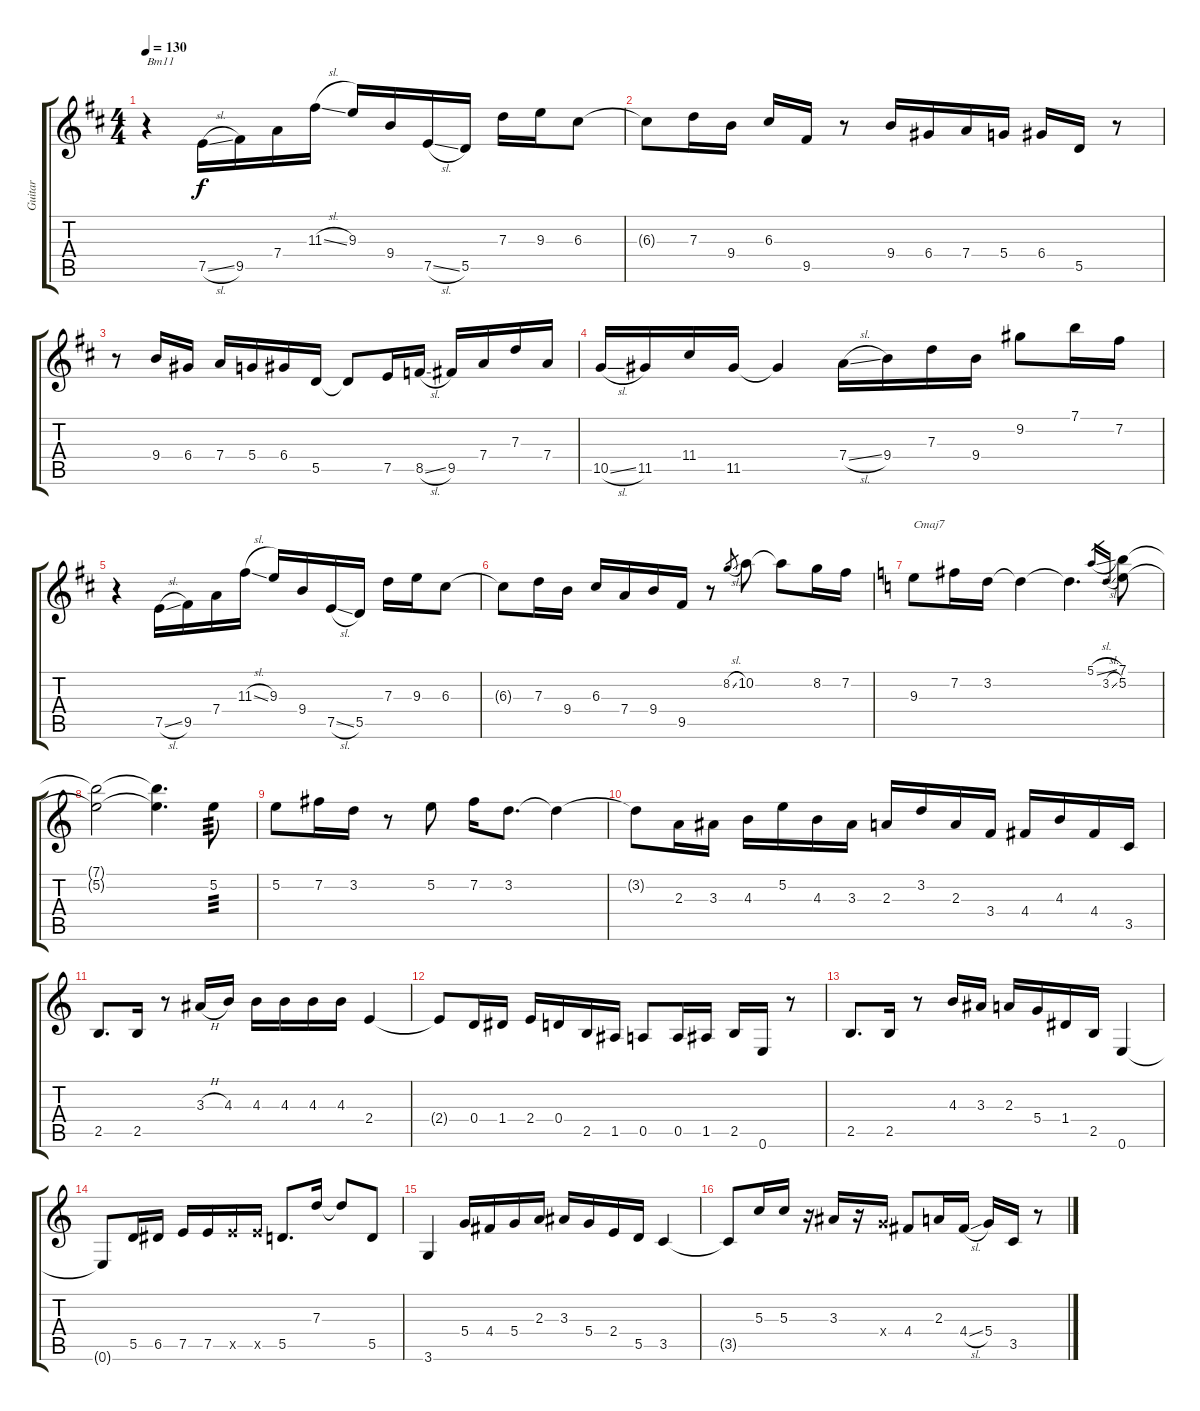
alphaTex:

\track ("Guitar" "Guitar") {instrument electricguitarjazz}
\staff {score tabs}
\tuning (E4 B3 G3 D3 A2 E2) {hide}
\ts (4 4)
\tempo 130
\clef g2
\ks d
r.4{txt "Bm11" dy f} 7.5{sl}.16 9.5.16 7.4.16 11.3{sl}.16 9.3.16 9.4.16 7.5{sl}.16 5.5.16 7.3.16 9.3.16 6.3.8 |
6.3{t}.8 7.3.16 9.4.16 6.3.16 9.5.16 r.8 9.4.16 6.4.16 7.4.16 5.4.16 6.4.16 5.5.16 r.8 |
r.8 9.4.16 6.4.16 7.4.16 5.4.16 6.4.16 5.5.16 5.5{t}.8 7.5.16 8.5{sl}.16 9.5.16 7.4.16 7.3.16 7.4.16 |
10.5{sl}.16 11.5.16 11.4.16 11.5.16 11.5{t}.4 7.4{sl}.16 9.4.16 7.3.16 9.4.16 9.2.8 7.1.16 7.2.16 |
r.4 7.5{sl}.16 9.5.16 7.4.16 11.3{sl}.16 9.3.16 9.4.16 7.5{sl}.16 5.5.16 7.3.16 9.3.16 6.3.8 |
6.3{t}.8 7.3.16 9.4.16 6.3.16 7.4.16 9.4.16 9.5.16 r.8 8.2{sl}.8{gr} 10.2.8 10.2{t}.8 8.2.16 7.2.16 |
\ks c
9.3.8{txt "Cmaj7"} 7.2.16 3.2.16 3.2{t}.4 3.2{t}.4{d} 5.1{sl}.16{gr} 3.2{sl}.16{gr} (7.1 5.2).8 |
(7.1{t} 5.2{t}).2 (7.1{t} 5.2{t}).4{d} 5.2.8{tp 3} |
5.2.8 7.2.16 3.2.16 r.8 5.2.8 7.2.16 3.2.8{d} 3.2{t}.4 |
3.2{t}.8 2.3.16 3.3.16 4.3.16 5.2.16 4.3.16 3.3.16 2.3.16 3.2.16 2.3.16 3.4.16 4.4.16 4.3.16 4.4.16 3.5.16 |
2.5.8{d instrument overdrivenguitar} 2.5.16 r.8 3.3{h}.16 4.3.16 4.3.16 4.3.16 4.3.16 4.3.16 2.4.4 |
2.4{t}.8 0.4.16 1.4.16 2.4.16 0.4.16 2.5.16 1.5.16 0.5.8 0.5.16 1.5.16 2.5.16 0.6.16 r.8 |
2.5.8{d} 2.5.16 r.8 4.3.16 3.3.16 2.3.16 5.4.16 1.4.16 2.5.16 0.6.4 |
0.6{t}.8 5.5.16 6.5.16 7.5.16 7.5.16 7.5{x}.16 7.5{x}.16 5.5.8{d} 7.3.16 7.3{t}.8 5.5.8 |
3.6.4 5.4.16 4.4.16 5.4.16 2.3.16 3.3.16 5.4.16 2.4.16 5.5.16 3.5.4 |
3.5{t}.8 5.3.16 5.3.16 r.16 3.3.16 r.16 5.4{x}.16 4.4.8 2.3.16 4.4{sl}.16 5.4.16 3.5.16 r.8
